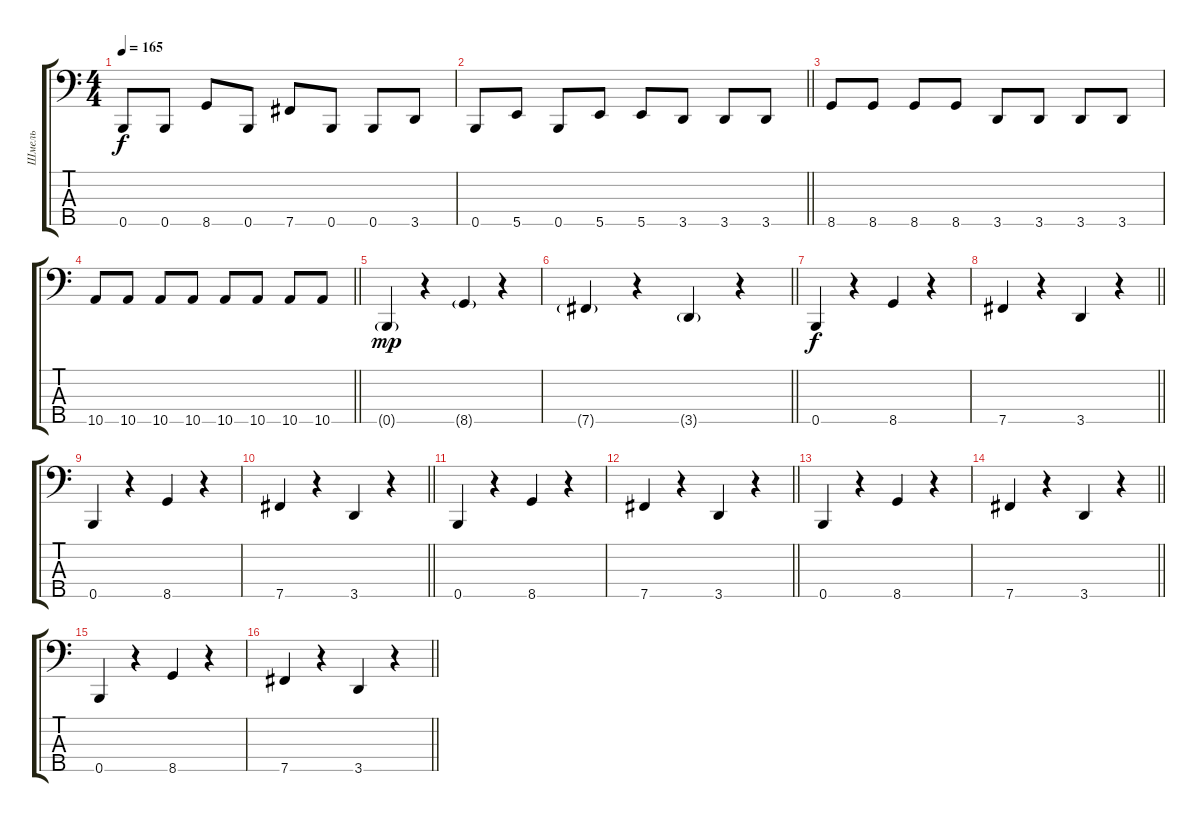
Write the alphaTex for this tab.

\track ("Шмель" "Шмель") {instrument electricbassfinger}
\staff {score tabs}
\tuning (G2 D2 A1 E1 B0) {hide}
\ts (4 4)
\tempo 165
\clef f4
\ks c
0.5.8{dy f} 0.5.8 8.5.8 0.5.8 7.5.8 0.5.8 0.5.8 3.5.8 |
\barLineRight lightlight
0.5.8 5.5.8 0.5.8 5.5.8 5.5.8 3.5.8 3.5.8 3.5.8 |
8.5.8 8.5.8 8.5.8 8.5.8 3.5.8 3.5.8 3.5.8 3.5.8 |
\barLineRight lightlight
10.5.8 10.5.8 10.5.8 10.5.8 10.5.8 10.5.8 10.5.8 10.5.8 |
0.5{g}.4{dy mp} r.4 8.5{g}.4 r.4 |
\barLineRight lightlight
7.5{g}.4 r.4 3.5{g}.4 r.4 |
0.5.4{dy f} r.4 8.5.4 r.4 |
\barLineRight lightlight
7.5.4 r.4 3.5.4 r.4 |
0.5.4 r.4 8.5.4 r.4 |
\barLineRight lightlight
7.5.4 r.4 3.5.4 r.4 |
0.5.4 r.4 8.5.4 r.4 |
\barLineRight lightlight
7.5.4 r.4 3.5.4 r.4 |
0.5.4 r.4 8.5.4 r.4 |
\barLineRight lightlight
7.5.4 r.4 3.5.4 r.4 |
0.5.4 r.4 8.5.4 r.4 |
\barLineRight lightlight
7.5.4 r.4 3.5.4 r.4
